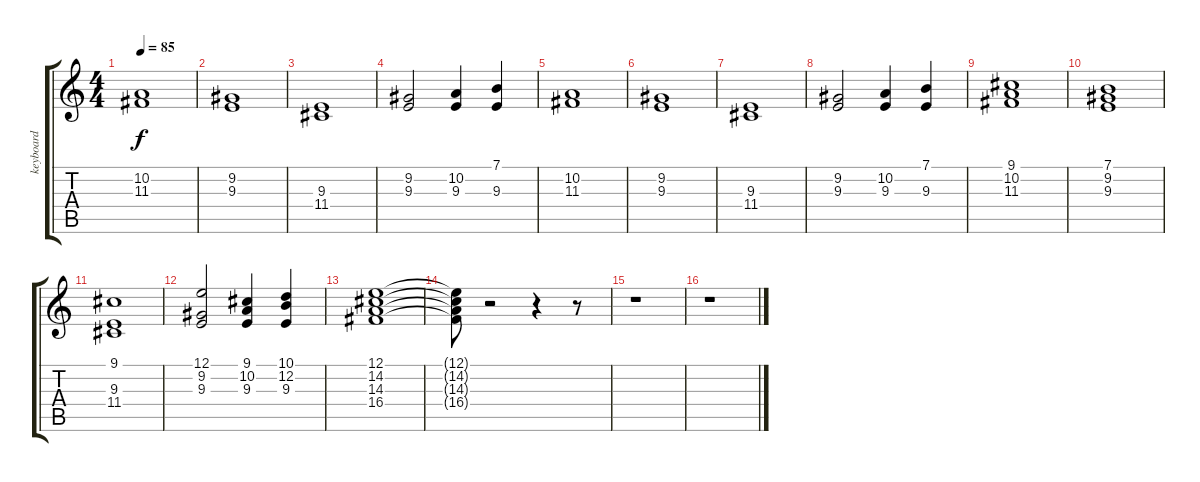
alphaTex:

\track ("keyboard" "keyboard") {instrument synthvoice}
\staff {score tabs}
\tuning (E4 B3 G3 D3 A2 E2) {hide}
\ts (4 4)
\tempo 85
\clef g2
\ks c
(10.2 11.3).1{dy f} |
(9.2 9.3).1 |
(9.3 11.4).1 |
(9.2 9.3).2 (10.2 9.3).4 (7.1 9.3).4 |
(10.2 11.3).1 |
(9.2 9.3).1 |
(9.3 11.4).1 |
(9.2 9.3).2 (10.2 9.3).4 (7.1 9.3).4 |
(9.1 10.2 11.3).1 |
(7.1 9.2 9.3).1 |
(9.1 9.3 11.4).1 |
(12.1 9.2 9.3).2 (9.1 10.2 9.3).4 (10.1 12.2 9.3).4 |
(12.1 14.2 14.3 16.4).1 |
(12.1{t} 14.2{t} 14.3{t} 16.4{t}).8 r.2 r.4 r.8 |
r.1 |
r.1
